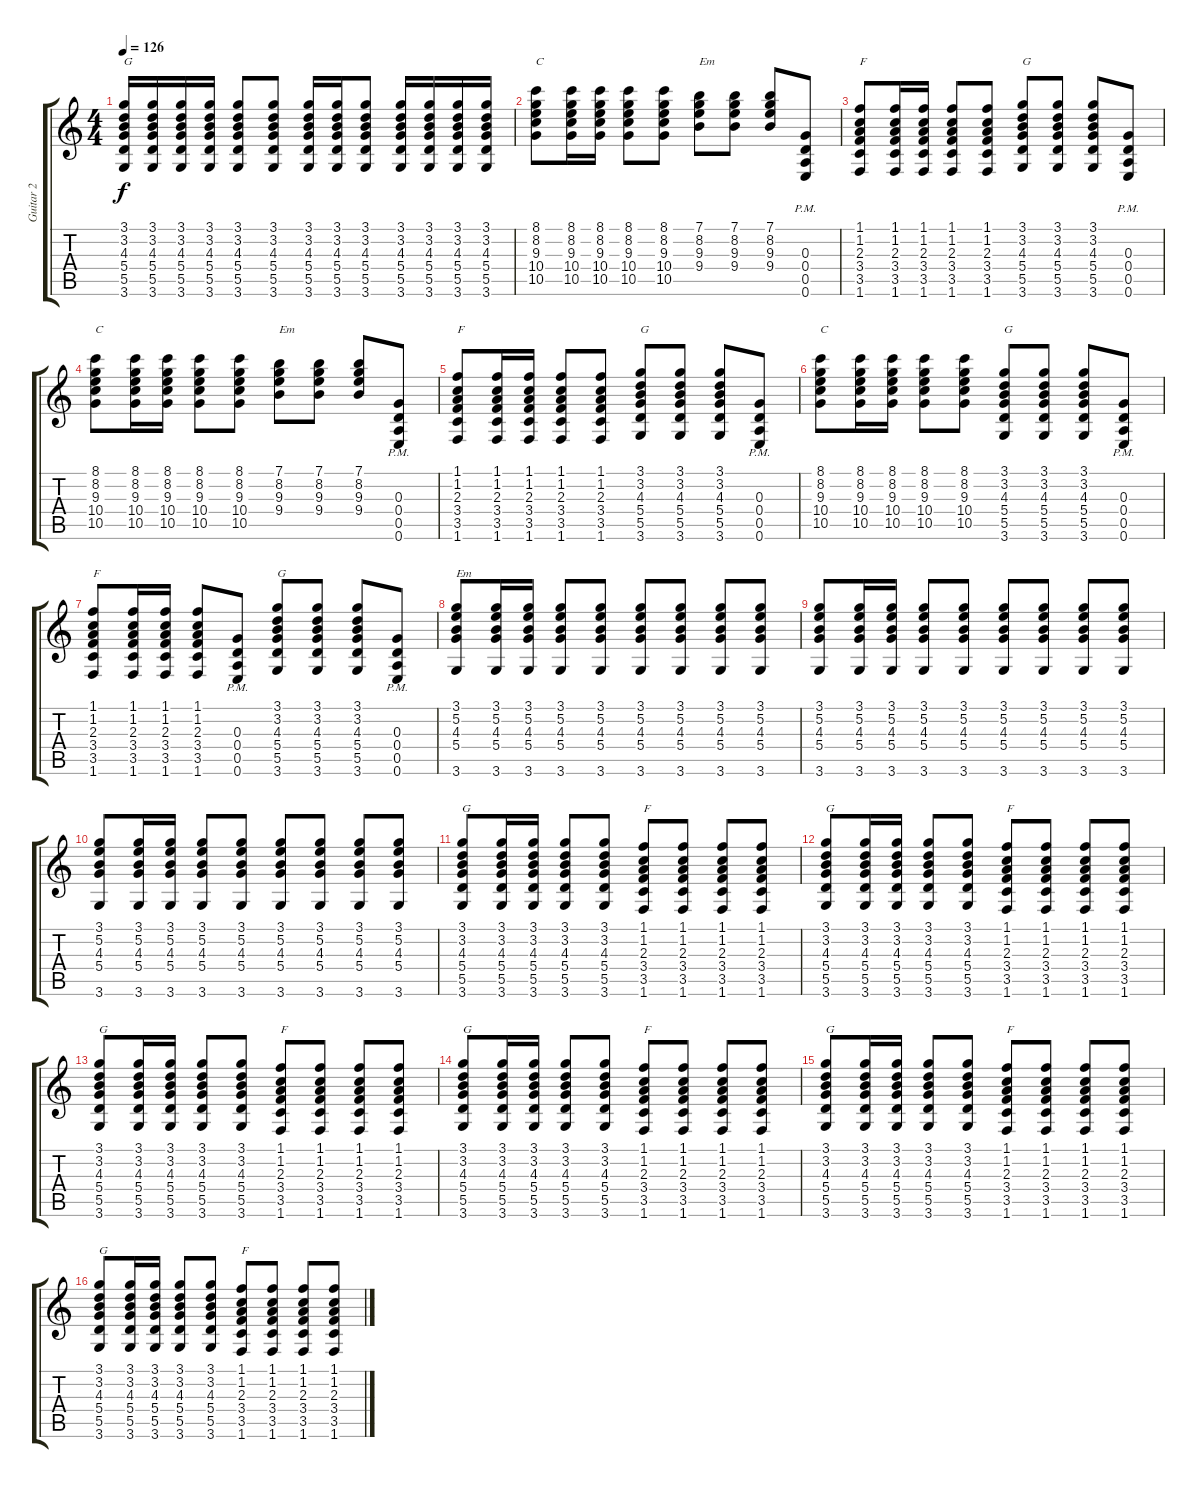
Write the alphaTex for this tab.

\track ("Guitar 2" "Guitar 2") {instrument acousticguitarsteel}
\staff {score tabs}
\tuning (E4 B3 G3 D3 A2 E2) {hide}
\ts (4 4)
\tempo 126
\clef g2
\ks c
(3.1 3.2 4.3 5.4 5.5 3.6).16{txt "G" dy f} (3.1 3.2 4.3 5.4 5.5 3.6).16 (3.1 3.2 4.3 5.4 5.5 3.6).16 (3.1 3.2 4.3 5.4 5.5 3.6).16 (3.1 3.2 4.3 5.4 5.5 3.6).8 (3.1 3.2 4.3 5.4 5.5 3.6).8 (3.1 3.2 4.3 5.4 5.5 3.6).16 (3.1 3.2 4.3 5.4 5.5 3.6).16 (3.1 3.2 4.3 5.4 5.5 3.6).8 (3.1 3.2 4.3 5.4 5.5 3.6).16 (3.1 3.2 4.3 5.4 5.5 3.6).16 (3.1 3.2 4.3 5.4 5.5 3.6).16 (3.1 3.2 4.3 5.4 5.5 3.6).16 |
(8.1 8.2 9.3 10.4 10.5).8{txt "C"} (8.1 8.2 9.3 10.4 10.5).16 (8.1 8.2 9.3 10.4 10.5).16 (8.1 8.2 9.3 10.4 10.5).8 (8.1 8.2 9.3 10.4 10.5).8 (7.1 8.2 9.3 9.4).8{txt "Em"} (7.1 8.2 9.3 9.4).8 (7.1 8.2 9.3 9.4).8 (0.3{pm} 0.4{pm} 0.5{pm} 0.6{pm}).8 |
(1.1 1.2 2.3 3.4 3.5 1.6).8{txt "F"} (1.1 1.2 2.3 3.4 3.5 1.6).16 (1.1 1.2 2.3 3.4 3.5 1.6).16 (1.1 1.2 2.3 3.4 3.5 1.6).8 (1.1 1.2 2.3 3.4 3.5 1.6).8 (3.1 3.2 4.3 5.4 5.5 3.6).8{txt "G"} (3.1 3.2 4.3 5.4 5.5 3.6).8 (3.1 3.2 4.3 5.4 5.5 3.6).8 (0.3{pm} 0.4{pm} 0.5{pm} 0.6{pm}).8 |
(8.1 8.2 9.3 10.4 10.5).8{txt "C"} (8.1 8.2 9.3 10.4 10.5).16 (8.1 8.2 9.3 10.4 10.5).16 (8.1 8.2 9.3 10.4 10.5).8 (8.1 8.2 9.3 10.4 10.5).8 (7.1 8.2 9.3 9.4).8{txt "Em"} (7.1 8.2 9.3 9.4).8 (7.1 8.2 9.3 9.4).8 (0.3{pm} 0.4{pm} 0.5{pm} 0.6{pm}).8 |
(1.1 1.2 2.3 3.4 3.5 1.6).8{txt "F"} (1.1 1.2 2.3 3.4 3.5 1.6).16 (1.1 1.2 2.3 3.4 3.5 1.6).16 (1.1 1.2 2.3 3.4 3.5 1.6).8 (1.1 1.2 2.3 3.4 3.5 1.6).8 (3.1 3.2 4.3 5.4 5.5 3.6).8{txt "G"} (3.1 3.2 4.3 5.4 5.5 3.6).8 (3.1 3.2 4.3 5.4 5.5 3.6).8 (0.3{pm} 0.4{pm} 0.5{pm} 0.6{pm}).8 |
(8.1 8.2 9.3 10.4 10.5).8{txt "C"} (8.1 8.2 9.3 10.4 10.5).16 (8.1 8.2 9.3 10.4 10.5).16 (8.1 8.2 9.3 10.4 10.5).8 (8.1 8.2 9.3 10.4 10.5).8 (3.1 3.2 4.3 5.4 5.5 3.6).8{txt "G"} (3.1 3.2 4.3 5.4 5.5 3.6).8 (3.1 3.2 4.3 5.4 5.5 3.6).8 (0.3{pm} 0.4{pm} 0.5{pm} 0.6{pm}).8 |
(1.1 1.2 2.3 3.4 3.5 1.6).8{txt "F"} (1.1 1.2 2.3 3.4 3.5 1.6).16 (1.1 1.2 2.3 3.4 3.5 1.6).16 (1.1 1.2 2.3 3.4 3.5 1.6).8 (0.3{pm} 0.4{pm} 0.5{pm} 0.6{pm}).8 (3.1 3.2 4.3 5.4 5.5 3.6).8{txt "G"} (3.1 3.2 4.3 5.4 5.5 3.6).8 (3.1 3.2 4.3 5.4 5.5 3.6).8 (0.3{pm} 0.4{pm} 0.5{pm} 0.6{pm}).8 |
(3.1 5.2 4.3 5.4 3.6).8{txt "Em"} (3.1 5.2 4.3 5.4 3.6).16 (3.1 5.2 4.3 5.4 3.6).16 (3.1 5.2 4.3 5.4 3.6).8 (3.1 5.2 4.3 5.4 3.6).8 (3.1 5.2 4.3 5.4 3.6).8 (3.1 5.2 4.3 5.4 3.6).8 (3.1 5.2 4.3 5.4 3.6).8 (3.1 5.2 4.3 5.4 3.6).8 |
(3.1 5.2 4.3 5.4 3.6).8 (3.1 5.2 4.3 5.4 3.6).16 (3.1 5.2 4.3 5.4 3.6).16 (3.1 5.2 4.3 5.4 3.6).8 (3.1 5.2 4.3 5.4 3.6).8 (3.1 5.2 4.3 5.4 3.6).8 (3.1 5.2 4.3 5.4 3.6).8 (3.1 5.2 4.3 5.4 3.6).8 (3.1 5.2 4.3 5.4 3.6).8 |
(3.1 5.2 4.3 5.4 3.6).8 (3.1 5.2 4.3 5.4 3.6).16 (3.1 5.2 4.3 5.4 3.6).16 (3.1 5.2 4.3 5.4 3.6).8 (3.1 5.2 4.3 5.4 3.6).8 (3.1 5.2 4.3 5.4 3.6).8 (3.1 5.2 4.3 5.4 3.6).8 (3.1 5.2 4.3 5.4 3.6).8 (3.1 5.2 4.3 5.4 3.6).8 |
(3.1 3.2 4.3 5.4 5.5 3.6).8{txt "G"} (3.1 3.2 4.3 5.4 5.5 3.6).16 (3.1 3.2 4.3 5.4 5.5 3.6).16 (3.1 3.2 4.3 5.4 5.5 3.6).8 (3.1 3.2 4.3 5.4 5.5 3.6).8 (1.1 1.2 2.3 3.4 3.5 1.6).8{txt "F"} (1.1 1.2 2.3 3.4 3.5 1.6).8 (1.1 1.2 2.3 3.4 3.5 1.6).8 (1.1 1.2 2.3 3.4 3.5 1.6).8 |
(3.1 3.2 4.3 5.4 5.5 3.6).8{txt "G"} (3.1 3.2 4.3 5.4 5.5 3.6).16 (3.1 3.2 4.3 5.4 5.5 3.6).16 (3.1 3.2 4.3 5.4 5.5 3.6).8 (3.1 3.2 4.3 5.4 5.5 3.6).8 (1.1 1.2 2.3 3.4 3.5 1.6).8{txt "F"} (1.1 1.2 2.3 3.4 3.5 1.6).8 (1.1 1.2 2.3 3.4 3.5 1.6).8 (1.1 1.2 2.3 3.4 3.5 1.6).8 |
(3.1 3.2 4.3 5.4 5.5 3.6).8{txt "G"} (3.1 3.2 4.3 5.4 5.5 3.6).16 (3.1 3.2 4.3 5.4 5.5 3.6).16 (3.1 3.2 4.3 5.4 5.5 3.6).8 (3.1 3.2 4.3 5.4 5.5 3.6).8 (1.1 1.2 2.3 3.4 3.5 1.6).8{txt "F"} (1.1 1.2 2.3 3.4 3.5 1.6).8 (1.1 1.2 2.3 3.4 3.5 1.6).8 (1.1 1.2 2.3 3.4 3.5 1.6).8 |
(3.1 3.2 4.3 5.4 5.5 3.6).8{txt "G"} (3.1 3.2 4.3 5.4 5.5 3.6).16 (3.1 3.2 4.3 5.4 5.5 3.6).16 (3.1 3.2 4.3 5.4 5.5 3.6).8 (3.1 3.2 4.3 5.4 5.5 3.6).8 (1.1 1.2 2.3 3.4 3.5 1.6).8{txt "F"} (1.1 1.2 2.3 3.4 3.5 1.6).8 (1.1 1.2 2.3 3.4 3.5 1.6).8 (1.1 1.2 2.3 3.4 3.5 1.6).8 |
(3.1 3.2 4.3 5.4 5.5 3.6).8{txt "G"} (3.1 3.2 4.3 5.4 5.5 3.6).16 (3.1 3.2 4.3 5.4 5.5 3.6).16 (3.1 3.2 4.3 5.4 5.5 3.6).8 (3.1 3.2 4.3 5.4 5.5 3.6).8 (1.1 1.2 2.3 3.4 3.5 1.6).8{txt "F"} (1.1 1.2 2.3 3.4 3.5 1.6).8 (1.1 1.2 2.3 3.4 3.5 1.6).8 (1.1 1.2 2.3 3.4 3.5 1.6).8 |
(3.1 3.2 4.3 5.4 5.5 3.6).8{txt "G"} (3.1 3.2 4.3 5.4 5.5 3.6).16 (3.1 3.2 4.3 5.4 5.5 3.6).16 (3.1 3.2 4.3 5.4 5.5 3.6).8 (3.1 3.2 4.3 5.4 5.5 3.6).8 (1.1 1.2 2.3 3.4 3.5 1.6).8{txt "F"} (1.1 1.2 2.3 3.4 3.5 1.6).8 (1.1 1.2 2.3 3.4 3.5 1.6).8 (1.1 1.2 2.3 3.4 3.5 1.6).8
